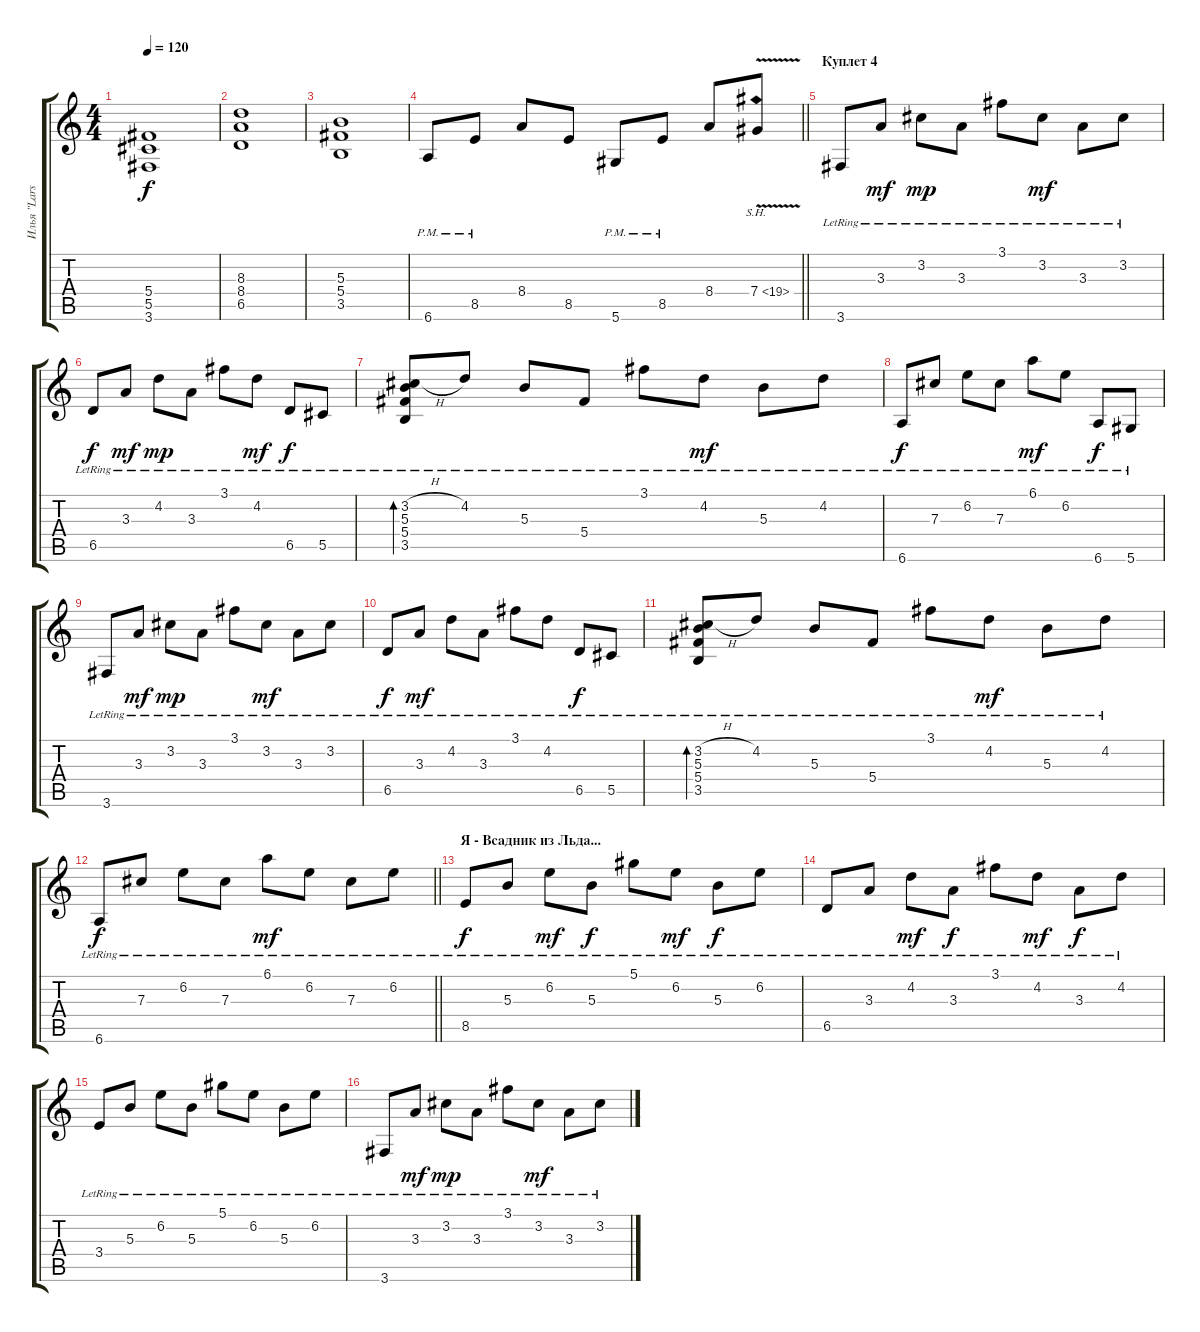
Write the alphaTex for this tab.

\track ("Илья \"Lars\" Мамонтов       (Гитара)" "Илья \"Lars") {instrument acousticguitarsteel}
\staff {score tabs}
\tuning (Eb4 Bb3 Gb3 Db3 Ab2 Eb2) {hide}
\ts (4 4)
\tempo 120
\clef g2
\ks c
(5.4 5.5 3.6).1{dy f} |
(8.3 8.4 6.5).1 |
(5.3 5.4 3.5).1 |
\barLineRight lightlight
6.6{pm}.8 8.5{pm}.8 8.4.8 8.5.8 5.6{pm}.8 8.5{pm}.8 8.4.8 7.4{sh 12 v}.8 |
\section ("" "Куплет 4")
3.6{lr}.8{volume 9 instrument acousticguitarsteel} 3.3{lr}.8{dy mf} 3.2{lr}.8{dy mp} 3.3{lr}.8 3.1{lr}.8 3.2{lr}.8{dy mf} 3.3{lr}.8 3.2{lr}.8 |
6.5{lr}.8{dy f} 3.3{lr}.8{dy mf} 4.2{lr}.8{dy mp} 3.3{lr}.8 3.1{lr}.8 4.2{lr}.8{dy mf} 6.5{lr}.8{dy f} 5.5{lr}.8 |
(3.2{h lr} 5.3{lr} 5.4{lr} 3.5{lr}).8{bd 60} 4.2{lr}.8 5.3{lr}.8 5.4{lr}.8 3.1{lr}.8 4.2{lr}.8{dy mf} 5.3{lr}.8 4.2{lr}.8 |
6.6{lr}.8{dy f} 7.3{lr}.8 6.2{lr}.8 7.3{lr}.8 6.1{lr}.8{dy mf} 6.2{lr}.8 6.6{lr}.8{dy f} 5.6{lr}.8 |
3.6{lr}.8 3.3{lr}.8{dy mf} 3.2{lr}.8{dy mp} 3.3{lr}.8 3.1{lr}.8 3.2{lr}.8{dy mf} 3.3{lr}.8 3.2{lr}.8 |
6.5{lr}.8{dy f} 3.3{lr}.8{dy mf} 4.2{lr}.8 3.3{lr}.8 3.1{lr}.8 4.2{lr}.8 6.5{lr}.8{dy f} 5.5{lr}.8 |
(3.2{h lr} 5.3{lr} 5.4{lr} 3.5{lr}).8{bd 60} 4.2{lr}.8 5.3{lr}.8 5.4{lr}.8 3.1{lr}.8 4.2{lr}.8{dy mf} 5.3{lr}.8 4.2{lr}.8 |
\barLineRight lightlight
6.6{lr}.8{dy f} 7.3{lr}.8 6.2{lr}.8 7.3{lr}.8 6.1{lr}.8{dy mf} 6.2{lr}.8 7.3{lr}.8 6.2{lr}.8 |
\section ("" "Я - Всадник из Льда...")
8.5{lr}.8{dy f} 5.3{lr}.8 6.2{lr}.8{dy mf} 5.3{lr}.8{dy f} 5.1{lr}.8 6.2{lr}.8{dy mf} 5.3{lr}.8{dy f} 6.2{lr}.8 |
6.5{lr}.8 3.3{lr}.8 4.2{lr}.8{dy mf} 3.3{lr}.8{dy f} 3.1{lr}.8 4.2{lr}.8{dy mf} 3.3{lr}.8{dy f} 4.2{lr}.8 |
3.4{lr}.8 5.3{lr}.8 6.2{lr}.8 5.3{lr}.8 5.1{lr}.8 6.2{lr}.8 5.3{lr}.8 6.2{lr}.8 |
3.6{lr}.8 3.3{lr}.8{dy mf} 3.2{lr}.8{dy mp} 3.3{lr}.8 3.1{lr}.8 3.2{lr}.8{dy mf} 3.3{lr}.8 3.2{lr}.8
